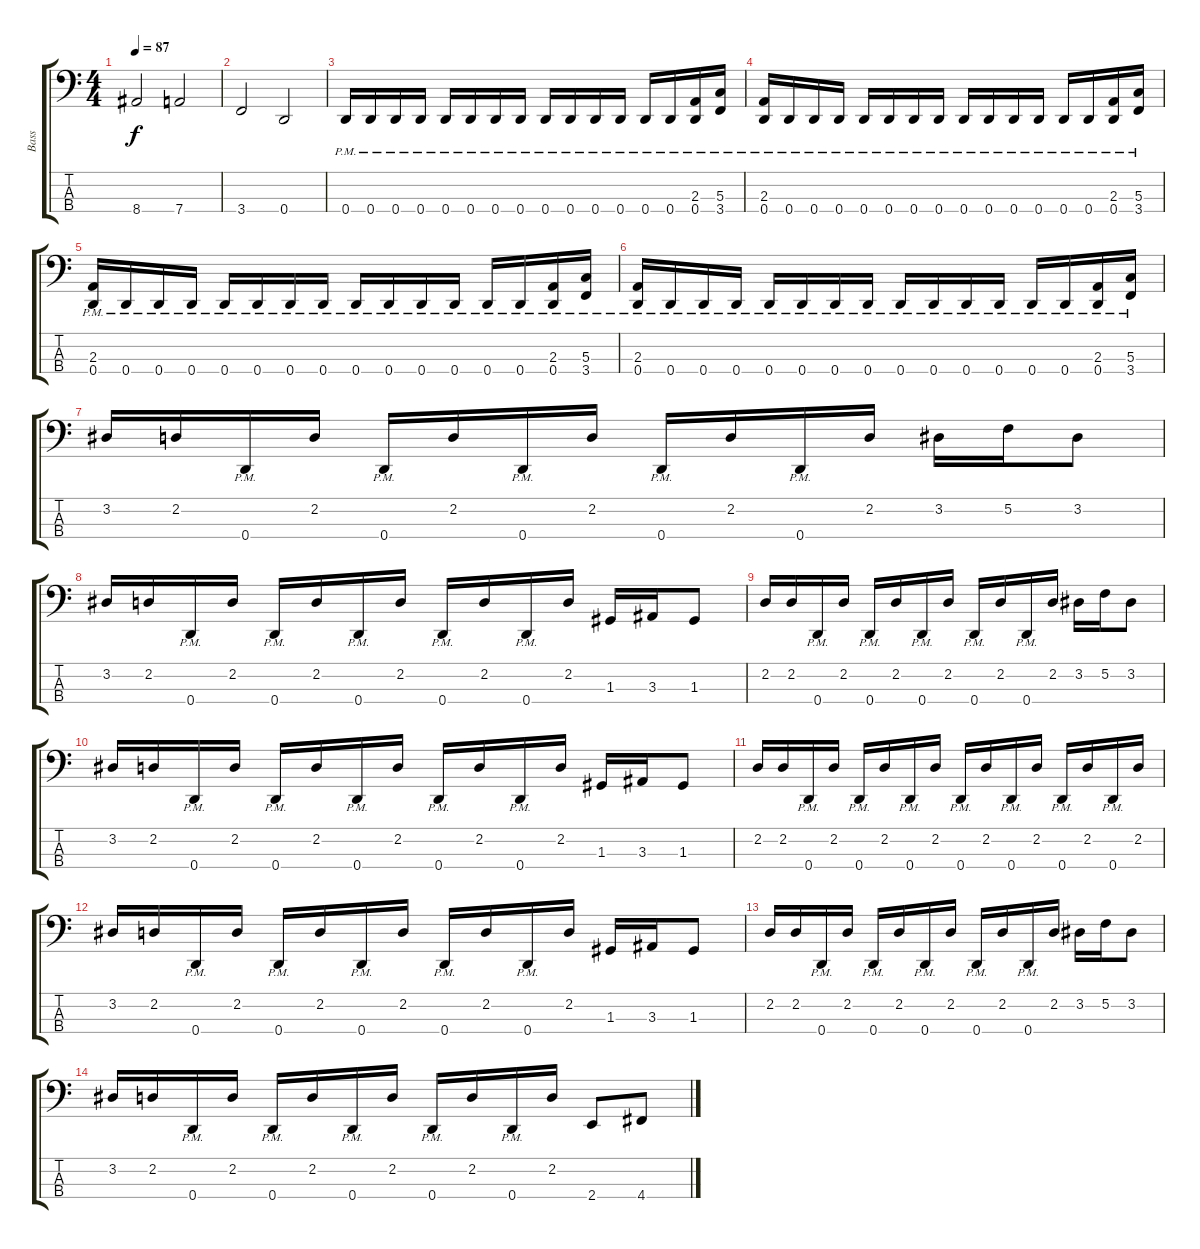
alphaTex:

\track ("Bass" "Bass") {instrument electricbassfinger}
\staff {score tabs}
\tuning (F2 C2 G1 D1) {hide}
\ts (4 4)
\tempo 87
\clef f4
\ks c
8.4.2{dy f} 7.4.2 |
3.4.2 0.4.2 |
0.4{pm}.16 0.4{pm}.16 0.4{pm}.16 0.4{pm}.16 0.4{pm}.16 0.4{pm}.16 0.4{pm}.16 0.4{pm}.16 0.4{pm}.16 0.4{pm}.16 0.4{pm}.16 0.4{pm}.16 0.4{pm}.16 0.4{pm}.16 (2.3 0.4{pm}).16 (5.3 3.4{pm}).16 |
(2.3 0.4{pm}).16 0.4{pm}.16 0.4{pm}.16 0.4{pm}.16 0.4{pm}.16 0.4{pm}.16 0.4{pm}.16 0.4{pm}.16 0.4{pm}.16 0.4{pm}.16 0.4{pm}.16 0.4{pm}.16 0.4{pm}.16 0.4{pm}.16 (2.3 0.4{pm}).16 (5.3 3.4{pm}).16 |
(2.3 0.4{pm}).16 0.4{pm}.16 0.4{pm}.16 0.4{pm}.16 0.4{pm}.16 0.4{pm}.16 0.4{pm}.16 0.4{pm}.16 0.4{pm}.16 0.4{pm}.16 0.4{pm}.16 0.4{pm}.16 0.4{pm}.16 0.4{pm}.16 (2.3 0.4{pm}).16 (5.3 3.4{pm}).16 |
(2.3 0.4{pm}).16 0.4{pm}.16 0.4{pm}.16 0.4{pm}.16 0.4{pm}.16 0.4{pm}.16 0.4{pm}.16 0.4{pm}.16 0.4{pm}.16 0.4{pm}.16 0.4{pm}.16 0.4{pm}.16 0.4{pm}.16 0.4{pm}.16 (2.3 0.4{pm}).16 (5.3 3.4{pm}).16 |
3.2.16 2.2.16 0.4{pm}.16 2.2.16 0.4{pm}.16 2.2.16 0.4{pm}.16 2.2.16 0.4{pm}.16 2.2.16 0.4{pm}.16 2.2.16 3.2.16 5.2.16 3.2.8 |
3.2.16 2.2.16 0.4{pm}.16 2.2.16 0.4{pm}.16 2.2.16 0.4{pm}.16 2.2.16 0.4{pm}.16 2.2.16 0.4{pm}.16 2.2.16 1.3.16 3.3.16 1.3.8 |
2.2.16 2.2.16 0.4{pm}.16 2.2.16 0.4{pm}.16 2.2.16 0.4{pm}.16 2.2.16 0.4{pm}.16 2.2.16 0.4{pm}.16 2.2.16 3.2.16 5.2.16 3.2.8 |
3.2.16 2.2.16 0.4{pm}.16 2.2.16 0.4{pm}.16 2.2.16 0.4{pm}.16 2.2.16 0.4{pm}.16 2.2.16 0.4{pm}.16 2.2.16 1.3.16 3.3.16 1.3.8 |
2.2.16 2.2.16 0.4{pm}.16 2.2.16 0.4{pm}.16 2.2.16 0.4{pm}.16 2.2.16 0.4{pm}.16 2.2.16 0.4{pm}.16 2.2.16 0.4{pm}.16 2.2.16 0.4{pm}.16 2.2.16 |
3.2.16 2.2.16 0.4{pm}.16 2.2.16 0.4{pm}.16 2.2.16 0.4{pm}.16 2.2.16 0.4{pm}.16 2.2.16 0.4{pm}.16 2.2.16 1.3.16 3.3.16 1.3.8 |
2.2.16 2.2.16 0.4{pm}.16 2.2.16 0.4{pm}.16 2.2.16 0.4{pm}.16 2.2.16 0.4{pm}.16 2.2.16 0.4{pm}.16 2.2.16 3.2.16 5.2.16 3.2.8 |
3.2.16 2.2.16 0.4{pm}.16 2.2.16 0.4{pm}.16 2.2.16 0.4{pm}.16 2.2.16 0.4{pm}.16 2.2.16 0.4{pm}.16 2.2.16 2.4.8 4.4.8
